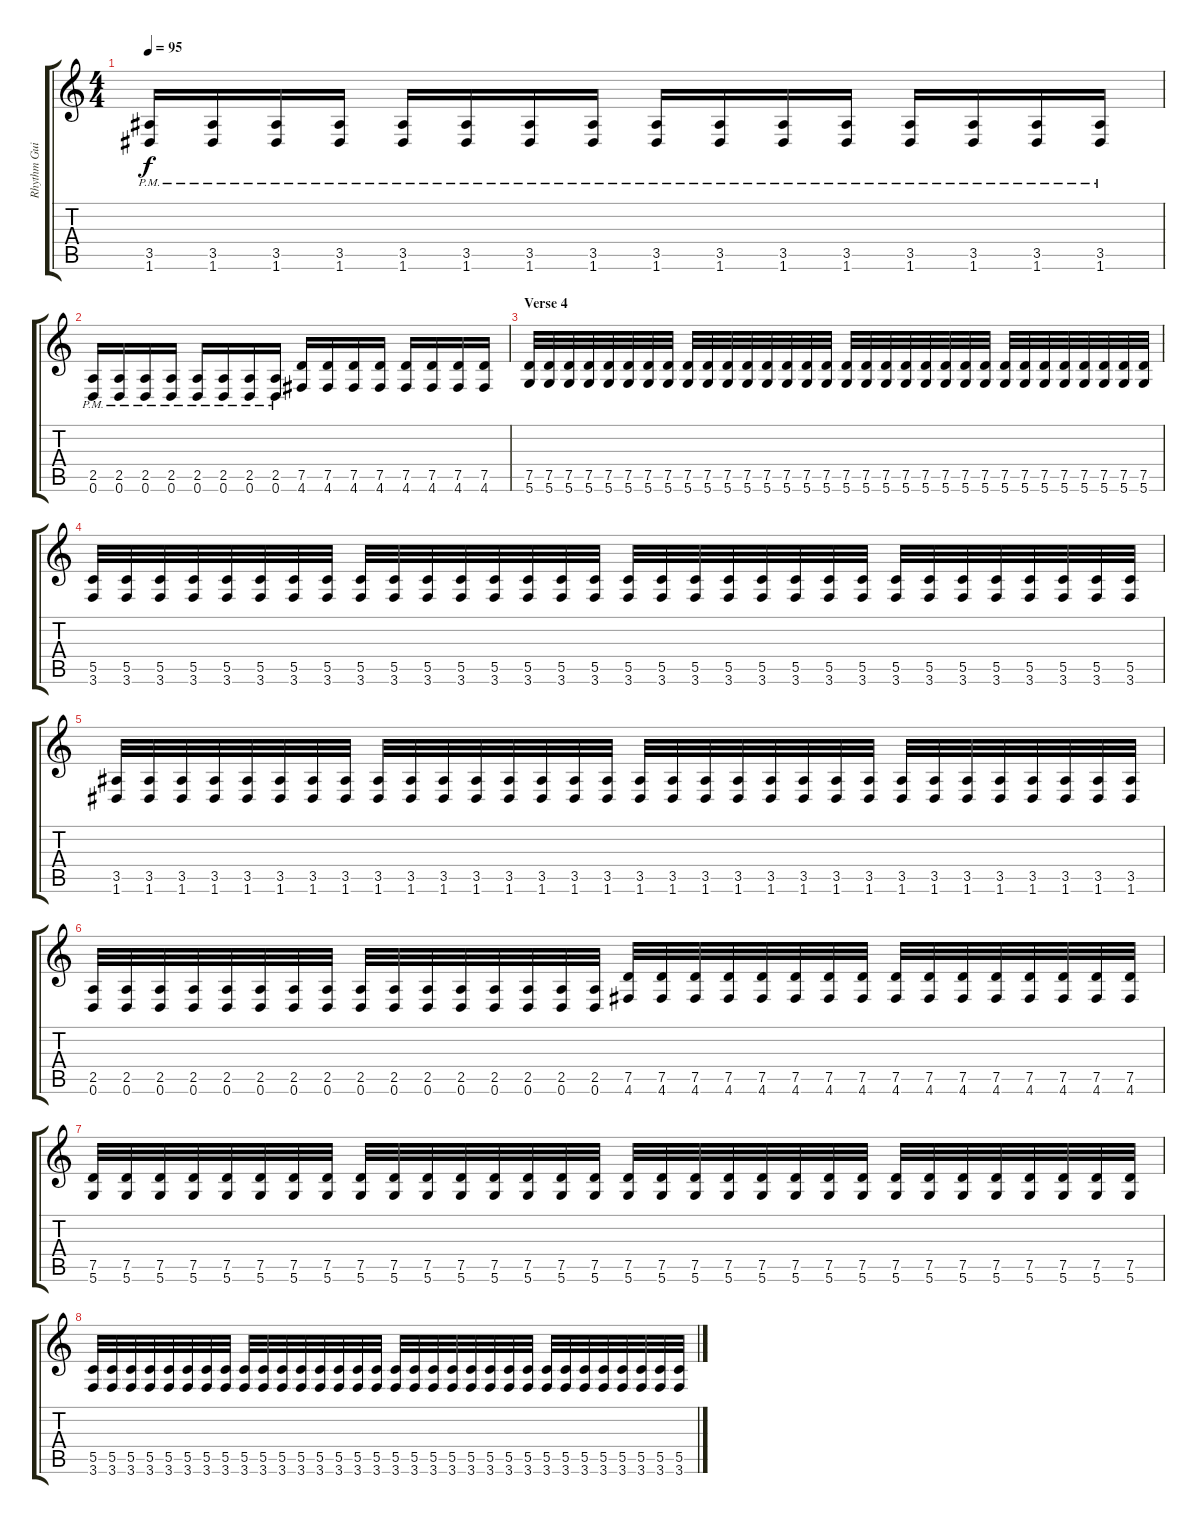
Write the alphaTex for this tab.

\track ("Rhythm Guitar" "Rhythm Gui") {instrument overdrivenguitar}
\staff {score tabs}
\tuning (D4 A3 F3 C3 G2 D2) {hide}
\ts (4 4)
\tempo 95
\clef g2
\ks c
(3.5{pm} 1.6).16{dy f} (3.5{pm} 1.6).16 (3.5{pm} 1.6).16 (3.5{pm} 1.6).16 (3.5{pm} 1.6).16 (3.5{pm} 1.6).16 (3.5{pm} 1.6).16 (3.5{pm} 1.6).16 (3.5{pm} 1.6).16 (3.5{pm} 1.6).16 (3.5{pm} 1.6).16 (3.5{pm} 1.6).16 (3.5{pm} 1.6).16 (3.5{pm} 1.6).16 (3.5{pm} 1.6).16 (3.5{pm} 1.6).16 |
(2.5{pm} 0.6).16 (2.5{pm} 0.6).16 (2.5{pm} 0.6).16 (2.5{pm} 0.6).16 (2.5{pm} 0.6).16 (2.5{pm} 0.6).16 (2.5{pm} 0.6).16 (2.5{pm} 0.6).16 (7.5 4.6).16 (7.5 4.6).16 (7.5 4.6).16 (7.5 4.6).16 (7.5 4.6).16 (7.5 4.6).16 (7.5 4.6).16 (7.5 4.6).16 |
\section ("" "Verse 4")
(7.5 5.6).32 (7.5 5.6).32 (7.5 5.6).32 (7.5 5.6).32 (7.5 5.6).32 (7.5 5.6).32 (7.5 5.6).32 (7.5 5.6).32 (7.5 5.6).32 (7.5 5.6).32 (7.5 5.6).32 (7.5 5.6).32 (7.5 5.6).32 (7.5 5.6).32 (7.5 5.6).32 (7.5 5.6).32 (7.5 5.6).32 (7.5 5.6).32 (7.5 5.6).32 (7.5 5.6).32 (7.5 5.6).32 (7.5 5.6).32 (7.5 5.6).32 (7.5 5.6).32 (7.5 5.6).32 (7.5 5.6).32 (7.5 5.6).32 (7.5 5.6).32 (7.5 5.6).32 (7.5 5.6).32 (7.5 5.6).32 (7.5 5.6).32 |
(5.5 3.6).32 (5.5 3.6).32 (5.5 3.6).32 (5.5 3.6).32 (5.5 3.6).32 (5.5 3.6).32 (5.5 3.6).32 (5.5 3.6).32 (5.5 3.6).32 (5.5 3.6).32 (5.5 3.6).32 (5.5 3.6).32 (5.5 3.6).32 (5.5 3.6).32 (5.5 3.6).32 (5.5 3.6).32 (5.5 3.6).32 (5.5 3.6).32 (5.5 3.6).32 (5.5 3.6).32 (5.5 3.6).32 (5.5 3.6).32 (5.5 3.6).32 (5.5 3.6).32 (5.5 3.6).32 (5.5 3.6).32 (5.5 3.6).32 (5.5 3.6).32 (5.5 3.6).32 (5.5 3.6).32 (5.5 3.6).32 (5.5 3.6).32 |
(3.5 1.6).32 (3.5 1.6).32 (3.5 1.6).32 (3.5 1.6).32 (3.5 1.6).32 (3.5 1.6).32 (3.5 1.6).32 (3.5 1.6).32 (3.5 1.6).32 (3.5 1.6).32 (3.5 1.6).32 (3.5 1.6).32 (3.5 1.6).32 (3.5 1.6).32 (3.5 1.6).32 (3.5 1.6).32 (3.5 1.6).32 (3.5 1.6).32 (3.5 1.6).32 (3.5 1.6).32 (3.5 1.6).32 (3.5 1.6).32 (3.5 1.6).32 (3.5 1.6).32 (3.5 1.6).32 (3.5 1.6).32 (3.5 1.6).32 (3.5 1.6).32 (3.5 1.6).32 (3.5 1.6).32 (3.5 1.6).32 (3.5 1.6).32 |
(2.5 0.6).32 (2.5 0.6).32 (2.5 0.6).32 (2.5 0.6).32 (2.5 0.6).32 (2.5 0.6).32 (2.5 0.6).32 (2.5 0.6).32 (2.5 0.6).32 (2.5 0.6).32 (2.5 0.6).32 (2.5 0.6).32 (2.5 0.6).32 (2.5 0.6).32 (2.5 0.6).32 (2.5 0.6).32 (7.5 4.6).32 (7.5 4.6).32 (7.5 4.6).32 (7.5 4.6).32 (7.5 4.6).32 (7.5 4.6).32 (7.5 4.6).32 (7.5 4.6).32 (7.5 4.6).32 (7.5 4.6).32 (7.5 4.6).32 (7.5 4.6).32 (7.5 4.6).32 (7.5 4.6).32 (7.5 4.6).32 (7.5 4.6).32 |
(7.5 5.6).32 (7.5 5.6).32 (7.5 5.6).32 (7.5 5.6).32 (7.5 5.6).32 (7.5 5.6).32 (7.5 5.6).32 (7.5 5.6).32 (7.5 5.6).32 (7.5 5.6).32 (7.5 5.6).32 (7.5 5.6).32 (7.5 5.6).32 (7.5 5.6).32 (7.5 5.6).32 (7.5 5.6).32 (7.5 5.6).32 (7.5 5.6).32 (7.5 5.6).32 (7.5 5.6).32 (7.5 5.6).32 (7.5 5.6).32 (7.5 5.6).32 (7.5 5.6).32 (7.5 5.6).32 (7.5 5.6).32 (7.5 5.6).32 (7.5 5.6).32 (7.5 5.6).32 (7.5 5.6).32 (7.5 5.6).32 (7.5 5.6).32 |
(5.5 3.6).32 (5.5 3.6).32 (5.5 3.6).32 (5.5 3.6).32 (5.5 3.6).32 (5.5 3.6).32 (5.5 3.6).32 (5.5 3.6).32 (5.5 3.6).32 (5.5 3.6).32 (5.5 3.6).32 (5.5 3.6).32 (5.5 3.6).32 (5.5 3.6).32 (5.5 3.6).32 (5.5 3.6).32 (5.5 3.6).32 (5.5 3.6).32 (5.5 3.6).32 (5.5 3.6).32 (5.5 3.6).32 (5.5 3.6).32 (5.5 3.6).32 (5.5 3.6).32 (5.5 3.6).32 (5.5 3.6).32 (5.5 3.6).32 (5.5 3.6).32 (5.5 3.6).32 (5.5 3.6).32 (5.5 3.6).32 (5.5 3.6).32
